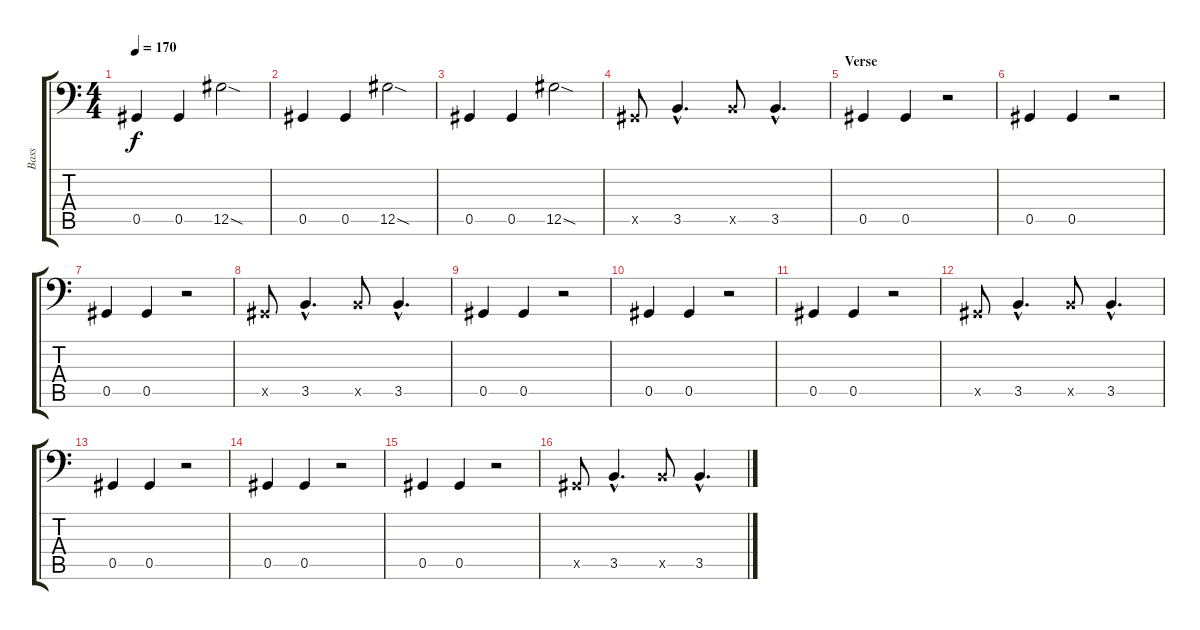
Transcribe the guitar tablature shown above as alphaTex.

\track ("Bass" "Bass") {instrument electricbassfinger}
\staff {score tabs}
\tuning (Eb3 Bb2 Gb2 Db2 Ab1 Eb1) {hide}
\ts (4 4)
\tempo 170
\clef f4
\ks c
0.5.4{dy f} 0.5.4 12.5{sod}.2 |
0.5.4 0.5.4 12.5{sod}.2 |
0.5.4 0.5.4 12.5{sod}.2 |
0.5{x}.8 3.5{hac}.4{d} 3.5{x}.8 3.5{hac}.4{d} |
\section ("" "Verse")
0.5.4 0.5.4 r.2 |
0.5.4 0.5.4 r.2 |
0.5.4 0.5.4 r.2 |
0.5{x}.8 3.5{hac}.4{d} 3.5{x}.8 3.5{hac}.4{d} |
0.5.4 0.5.4 r.2 |
0.5.4 0.5.4 r.2 |
0.5.4 0.5.4 r.2 |
0.5{x}.8 3.5{hac}.4{d} 3.5{x}.8 3.5{hac}.4{d} |
0.5.4 0.5.4 r.2 |
0.5.4 0.5.4 r.2 |
0.5.4 0.5.4 r.2 |
0.5{x}.8 3.5{hac}.4{d} 3.5{x}.8 3.5{hac}.4{d}
